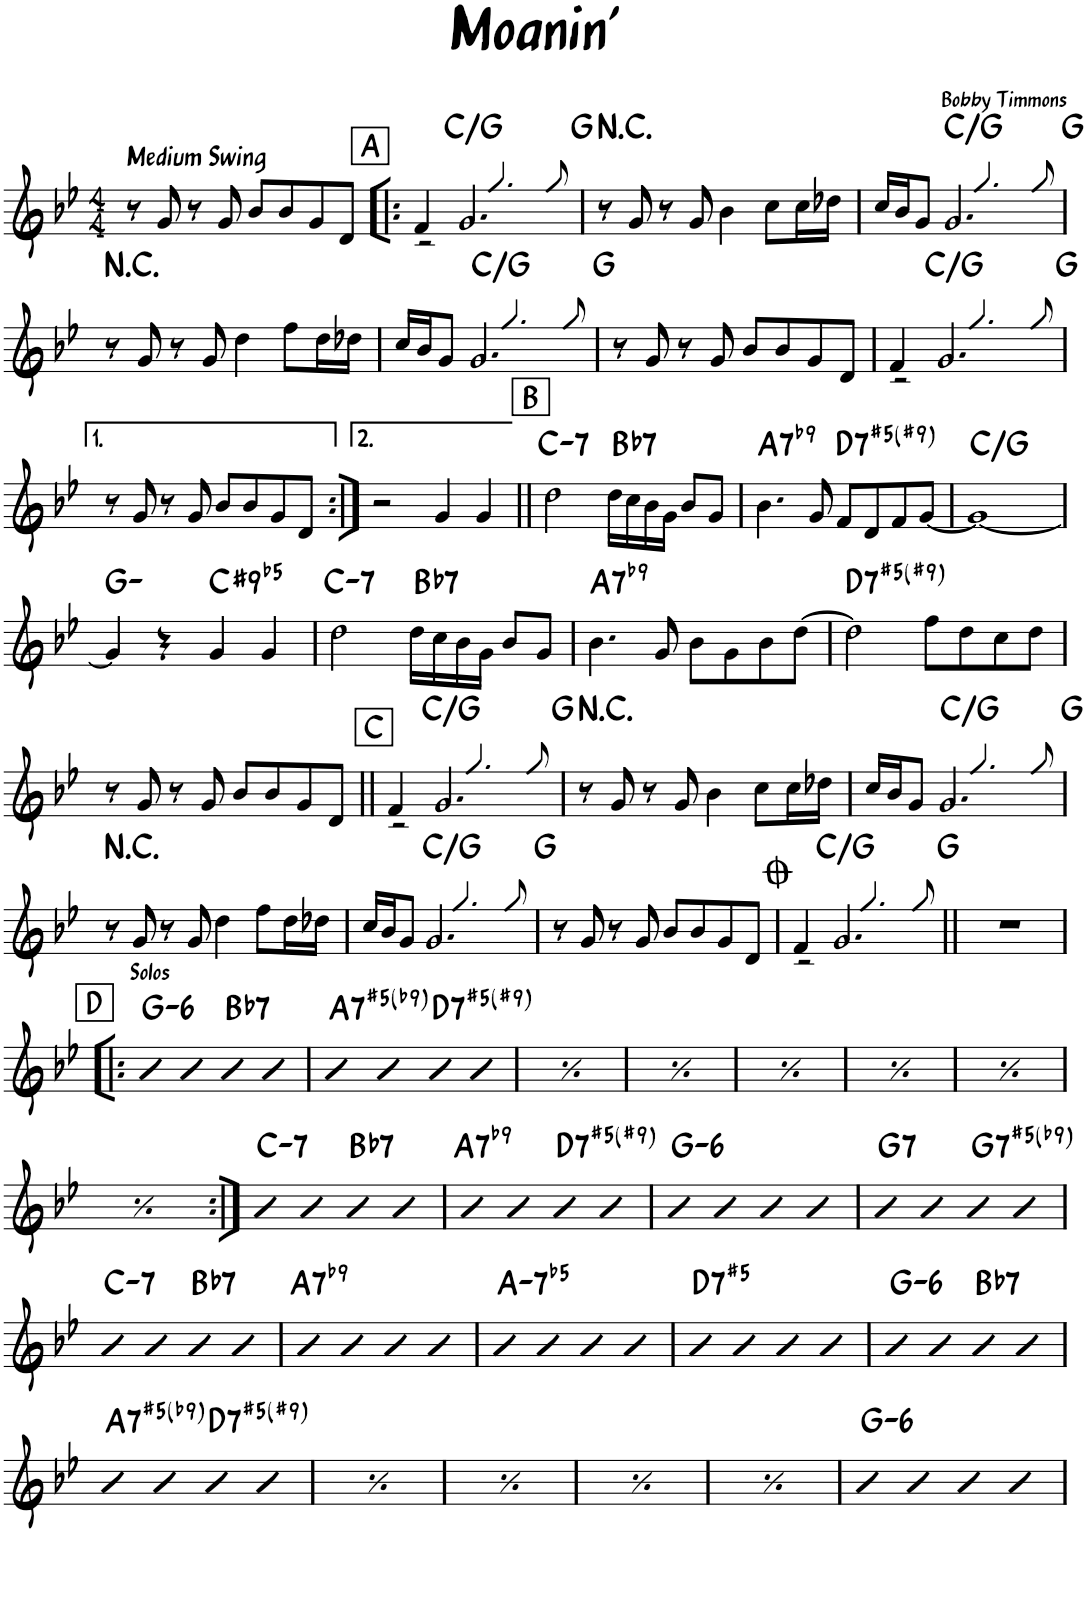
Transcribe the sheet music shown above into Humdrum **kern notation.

**kern	**harte
*part1	*part1
*staff1	*
*I"Tenor Saxophone	*
*I'T. Sax.	*
*clefG2	*
*Trd8c14	*
*k[b-e-]	*
*M4/4	*
=1	=1
!LO:TX:a:B:t=Medium Swing	!
8r	.
8g/	.
8r	.
8g/	.
8b-/L	.
8b-/	.
8g/	.
8d/J	.
!!LO:REH:place=s1:a:B:rj:fs=14:t=A
=2!|:	=2!|:
*^	*
4f/	2r	.
2.g/	.	.
.	4.b-/	C:maj/5
.	8b-/	G:maj
=3	=3	=3
!	!	!LO:H:kt=N.C.
*v	*v	*
8r	N
8g/	.
8r	.
8g/	.
4b-\	.
8cc\L	.
16cc\L	.
16dd-X\JJ	.
=4	=4
*^	*
16cc/LL	2ryy	.
16b-/J	.	.
8g/J	.	.
2.g/	.	.
.	4.b-/	C:maj/5
.	8b-/	G:maj
!!LO:LB:g=z	!!
=5	=5	=5
!	!	!LO:H:kt=N.C.
*v	*v	*
8r	N
8g/	.
8r	.
8g/	.
4dd\	.
8ff\L	.
16dd\L	.
16dd-X\JJ	.
=6	=6
*^	*
16cc/LL	2ryy	.
16b-/J	.	.
8g/J	.	.
2.g/	.	.
.	4.b-/	C:maj/5
.	8b-/	G:maj
*v	*v	*
=7	=7
8r	.
8g/	.
8r	.
8g/	.
8b-/L	.
8b-/	.
8g/	.
8d/J	.
=8	=8
*^	*
4f/	2r	.
2.g/	.	.
.	4.b-/	C:maj/5
.	8b-/	G:maj
*v	*v	*
!!LO:LB:g=z
=9	=9
8r	.
8g/	.
8r	.
8g/	.
8b-/L	.
8b-/	.
8g/	.
8d/J	.
=10:|!	=10:|!
2r	.
4g/	.
4g/	.
!!LO:REH:place=s1:a:B:rj:fs=14:t=B
=11||	=11||
!	!LO:H:kt=7
2dd\	C:min7
!	!LO:H:kt=7
16dd\LL	Bb:7
16cc\	.
16b-\	.
16g\JJ	.
8b-/L	.
8g/J	.
=12	=12
!	!LO:H:kt=7
4.b-\	A:7(b9)
8g/	.
!	!LO:H:kt=7
8f/L	D:(3,#5,b7,#9)
8d/	.
8f/	.
[8g/J	.
=13	=13
1g_	C:maj/5
!!LO:LB:g=z
=14	=14
4g/]	G:min
4r	.
!	!LO:H:kt=9
4g/	C#:(3,b5,b7,9)
4g/	.
=15	=15
!	!LO:H:kt=7
2dd\	C:min7
!	!LO:H:kt=7
16dd\LL	Bb:7
16cc\	.
16b-\	.
16g\JJ	.
8b-/L	.
8g/J	.
=16	=16
!	!LO:H:kt=7
4.b-\	A:7(b9)
8g/	.
8b-\L	.
8g\	.
8b-\	.
[8dd\J	.
=17	=17
!	!LO:H:kt=7
2dd\]	D:(3,#5,b7,#9)
8ff\L	.
8dd\	.
8cc\	.
8dd\J	.
!!LO:LB:g=z
=18	=18
8r	.
8g/	.
8r	.
8g/	.
8b-/L	.
8b-/	.
8g/	.
8d/J	.
!!LO:REH:place=s1:a:B:rj:fs=14:t=C
=19||	=19||
*^	*
4f/	2r	.
2.g/	.	.
.	4.b-/	C:maj/5
.	8b-/	G:maj
=20	=20	=20
!	!	!LO:H:kt=N.C.
*v	*v	*
8r	N
8g/	.
8r	.
8g/	.
4b-\	.
8cc\L	.
16cc\L	.
16dd-X\JJ	.
=21	=21
*^	*
16cc/LL	2ryy	.
16b-/J	.	.
8g/J	.	.
2.g/	.	.
.	4.b-/	C:maj/5
.	8b-/	G:maj
!!LO:LB:g=z	!!
=22	=22	=22
!	!	!LO:H:kt=N.C.
*v	*v	*
8r	N
8g/	.
8r	.
8g/	.
4dd\	.
8ff\L	.
16dd\L	.
16dd-X\JJ	.
=23	=23
*^	*
16cc/LL	2ryy	.
16b-/J	.	.
8g/J	.	.
2.g/	.	.
.	4.b-/	C:maj/5
.	8b-/	G:maj
*v	*v	*
=24	=24
8r	.
8g/	.
8r	.
8g/	.
8b-/L	.
8b-/	.
8g/	.
8d/J	.
=25	=25
*^	*
4f/	2r	.
2.g/	.	.
.	4.b-/	C:maj/5
.	8b-/	G:maj
*v	*v	*
=26||	=26||
1r	.
!!LO:LB:g=z
!!LO:REH:place=s1:a:B:rj:fs=14:t=D
=27!|:	=27!|:
!LO:TX:a:t=Solos	!
!	!LO:H:kt=6
4cc	G:min6
4cc	.
!	!LO:H:kt=7
4cc	Bb:7
4cc	.
=28	=28
!	!LO:H:kt=7
4cc	A:(3,#5,b7,b9)
4cc	.
!	!LO:H:kt=7
4cc	D:(3,#5,b7,#9)
4cc	.
=29	=29
!	!LO:H:kt=7
4cc	A:(3,#5,b7,b9)
4cc	.
!	!LO:H:kt=7
4cc	D:(3,#5,b7,#9)
4cc	.
=30	=30
!	!LO:H:kt=7
4cc	A:(3,#5,b7,b9)
4cc	.
!	!LO:H:kt=7
4cc	D:(3,#5,b7,#9)
4cc	.
=31	=31
!	!LO:H:kt=7
4cc	A:(3,#5,b7,b9)
4cc	.
!	!LO:H:kt=7
4cc	D:(3,#5,b7,#9)
4cc	.
=32	=32
!	!LO:H:kt=7
4cc	A:(3,#5,b7,b9)
4cc	.
!	!LO:H:kt=7
4cc	D:(3,#5,b7,#9)
4cc	.
=33	=33
!	!LO:H:kt=7
4cc	A:(3,#5,b7,b9)
4cc	.
!	!LO:H:kt=7
4cc	D:(3,#5,b7,#9)
4cc	.
!!LO:LB:g=z
=34	=34
!	!LO:H:kt=7
4cc	A:(3,#5,b7,b9)
4cc	.
!	!LO:H:kt=7
4cc	D:(3,#5,b7,#9)
4cc	.
=35:|!	=35:|!
!	!LO:H:kt=7
4cc	C:min7
4cc	.
!	!LO:H:kt=7
4cc	Bb:7
4cc	.
=36	=36
!	!LO:H:kt=7
4cc	A:7(b9)
4cc	.
!	!LO:H:kt=7
4cc	D:(3,#5,b7,#9)
4cc	.
=37	=37
!	!LO:H:kt=6
4cc	G:min6
4cc	.
4cc	.
4cc	.
=38	=38
!	!LO:H:kt=7
4cc	G:7
4cc	.
!	!LO:H:kt=7
4cc	G:(3,#5,b7,b9)
4cc	.
!!LO:LB:g=z
=39	=39
!	!LO:H:kt=7
4cc	C:min7
4cc	.
!	!LO:H:kt=7
4cc	Bb:7
4cc	.
=40	=40
!	!LO:H:kt=7
4cc	A:7(b9)
4cc	.
4cc	.
4cc	.
=41	=41
!	!LO:H:kt=-7b5
4cc	A:hdim7
4cc	.
4cc	.
4cc	.
=42	=42
!	!LO:H:kt=7
4cc	D:(3,#5,b7)
4cc	.
4cc	.
4cc	.
=43	=43
!	!LO:H:kt=6
4cc	G:min6
4cc	.
!	!LO:H:kt=7
4cc	Bb:7
4cc	.
!!LO:LB:g=z
=44	=44
!	!LO:H:kt=7
4cc	A:(3,#5,b7,b9)
4cc	.
!	!LO:H:kt=7
4cc	D:(3,#5,b7,#9)
4cc	.
=45	=45
!	!LO:H:kt=7
4cc	A:(3,#5,b7,b9)
4cc	.
!	!LO:H:kt=7
4cc	D:(3,#5,b7,#9)
4cc	.
=46	=46
!	!LO:H:kt=7
4cc	A:(3,#5,b7,b9)
4cc	.
!	!LO:H:kt=7
4cc	D:(3,#5,b7,#9)
4cc	.
=47	=47
!	!LO:H:kt=7
4cc	A:(3,#5,b7,b9)
4cc	.
!	!LO:H:kt=7
4cc	D:(3,#5,b7,#9)
4cc	.
=48	=48
!	!LO:H:kt=7
4cc	A:(3,#5,b7,b9)
4cc	.
!	!LO:H:kt=7
4cc	D:(3,#5,b7,#9)
4cc	.
=49	=49
!	!LO:H:kt=6
4cc	G:min6
4cc	.
4cc	.
4cc	.
=	=
*-	*-
